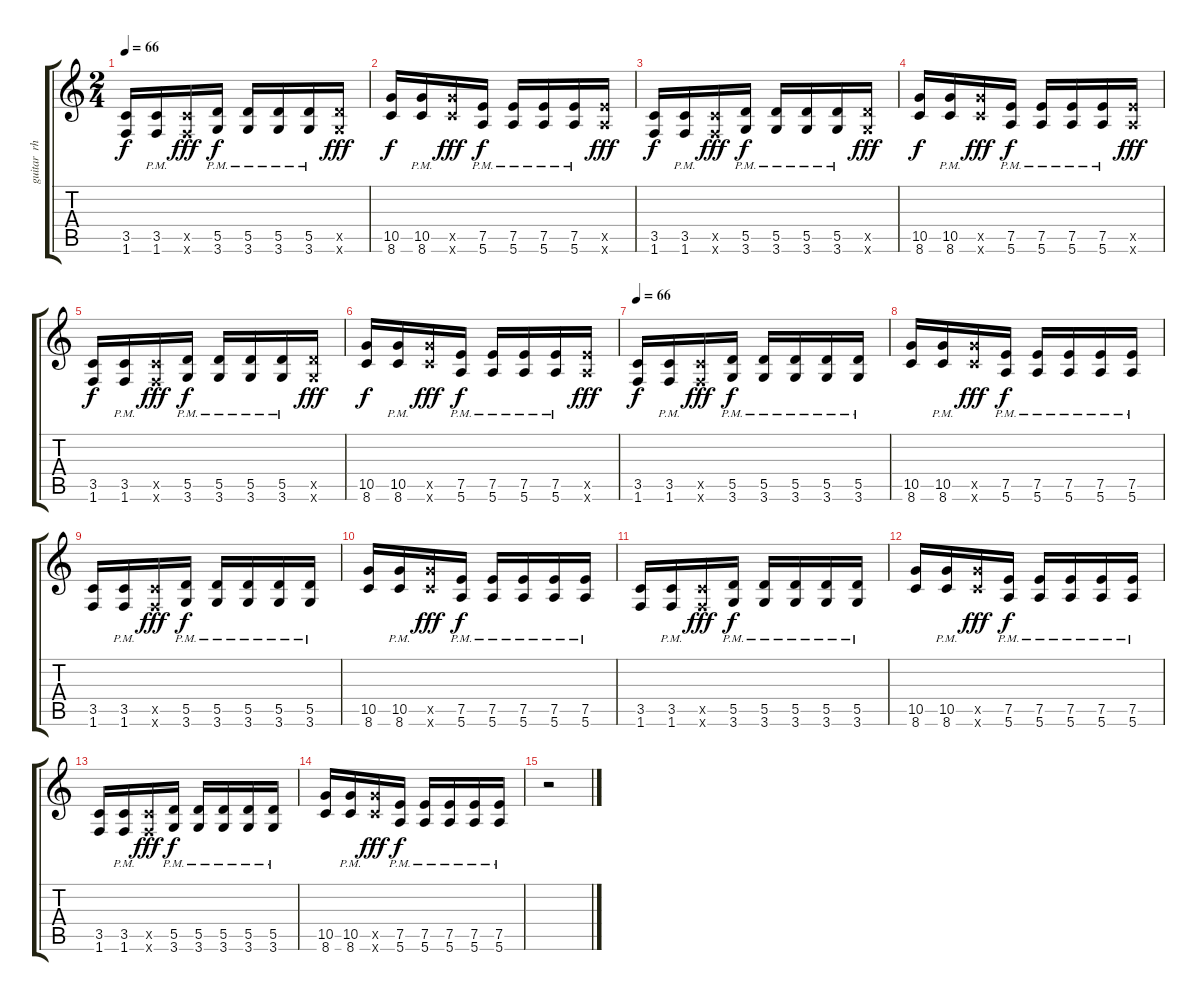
\track ("guitar  rhythm  left" "guitar  rh") {instrument distortionguitar}
\staff {score tabs}
\tuning (E4 B3 G3 D3 A2 E2) {hide}
\ts (2 4)
\tempo 66
\clef g2
\ks c
(3.5 1.6).16{dy f} (3.5{pm} 1.6{pm}).16 (3.5{x} 1.6{x}).16{dy fff} (5.5{pm} 3.6{pm}).16{dy f} (5.5{pm} 3.6{pm}).16 (5.5{pm} 3.6{pm}).16 (5.5{pm} 3.6{pm}).16 (5.5{x} 3.6{x}).16{dy fff} |
(10.5 8.6).16{dy f} (10.5{pm} 8.6{pm}).16 (10.5{x} 8.6{x}).16{dy fff} (7.5{pm} 5.6{pm}).16{dy f} (7.5{pm} 5.6{pm}).16 (7.5{pm} 5.6{pm}).16 (7.5{pm} 5.6{pm}).16 (7.5{x} 5.6{x}).16{dy fff} |
(3.5 1.6).16{dy f} (3.5{pm} 1.6{pm}).16 (3.5{x} 1.6{x}).16{dy fff} (5.5{pm} 3.6{pm}).16{dy f} (5.5{pm} 3.6{pm}).16 (5.5{pm} 3.6{pm}).16 (5.5{pm} 3.6{pm}).16 (5.5{x} 3.6{x}).16{dy fff} |
(10.5 8.6).16{dy f} (10.5{pm} 8.6{pm}).16 (10.5{x} 8.6{x}).16{dy fff} (7.5{pm} 5.6{pm}).16{dy f} (7.5{pm} 5.6{pm}).16 (7.5{pm} 5.6{pm}).16 (7.5{pm} 5.6{pm}).16 (7.5{x} 5.6{x}).16{dy fff} |
(3.5 1.6).16{dy f} (3.5{pm} 1.6{pm}).16 (3.5{x} 1.6{x}).16{dy fff} (5.5{pm} 3.6{pm}).16{dy f} (5.5{pm} 3.6{pm}).16 (5.5{pm} 3.6{pm}).16 (5.5{pm} 3.6{pm}).16 (5.5{x} 3.6{x}).16{dy fff} |
(10.5 8.6).16{dy f} (10.5{pm} 8.6{pm}).16 (10.5{x} 8.6{x}).16{dy fff} (7.5{pm} 5.6{pm}).16{dy f} (7.5{pm} 5.6{pm}).16 (7.5{pm} 5.6{pm}).16 (7.5{pm} 5.6{pm}).16 (7.5{x} 5.6{x}).16{dy fff} |
\tempo 66
(3.5 1.6).16{dy f} (3.5{pm} 1.6{pm}).16 (3.5{x} 1.6{x}).16{dy fff} (5.5{pm} 3.6{pm}).16{dy f} (5.5{pm} 3.6{pm}).16 (5.5{pm} 3.6{pm}).16 (5.5{pm} 3.6{pm}).16 (5.5{pm} 3.6{pm}).16 |
(10.5 8.6).16 (10.5{pm} 8.6{pm}).16 (10.5{x} 8.6{x}).16{dy fff} (7.5{pm} 5.6{pm}).16{dy f} (7.5{pm} 5.6{pm}).16 (7.5{pm} 5.6{pm}).16 (7.5{pm} 5.6{pm}).16 (7.5{pm} 5.6{pm}).16 |
(3.5 1.6).16 (3.5{pm} 1.6{pm}).16 (3.5{x} 1.6{x}).16{dy fff} (5.5{pm} 3.6{pm}).16{dy f} (5.5{pm} 3.6{pm}).16 (5.5{pm} 3.6{pm}).16 (5.5{pm} 3.6{pm}).16 (5.5{pm} 3.6{pm}).16 |
(10.5 8.6).16 (10.5{pm} 8.6{pm}).16 (10.5{x} 8.6{x}).16{dy fff} (7.5{pm} 5.6{pm}).16{dy f} (7.5{pm} 5.6{pm}).16 (7.5{pm} 5.6{pm}).16 (7.5{pm} 5.6{pm}).16 (7.5{pm} 5.6{pm}).16 |
(3.5 1.6).16 (3.5{pm} 1.6{pm}).16 (3.5{x} 1.6{x}).16{dy fff} (5.5{pm} 3.6{pm}).16{dy f} (5.5{pm} 3.6{pm}).16 (5.5{pm} 3.6{pm}).16 (5.5{pm} 3.6{pm}).16 (5.5{pm} 3.6{pm}).16 |
(10.5 8.6).16 (10.5{pm} 8.6{pm}).16 (10.5{x} 8.6{x}).16{dy fff} (7.5{pm} 5.6{pm}).16{dy f} (7.5{pm} 5.6{pm}).16 (7.5{pm} 5.6{pm}).16 (7.5{pm} 5.6{pm}).16 (7.5{pm} 5.6{pm}).16 |
(3.5 1.6).16 (3.5{pm} 1.6{pm}).16 (3.5{x} 1.6{x}).16{dy fff} (5.5{pm} 3.6{pm}).16{dy f} (5.5{pm} 3.6{pm}).16 (5.5{pm} 3.6{pm}).16 (5.5{pm} 3.6{pm}).16 (5.5{pm} 3.6{pm}).16 |
(10.5 8.6).16 (10.5{pm} 8.6{pm}).16 (10.5{x} 8.6{x}).16{dy fff} (7.5{pm} 5.6{pm}).16{dy f} (7.5{pm} 5.6{pm}).16 (7.5{pm} 5.6{pm}).16 (7.5{pm} 5.6{pm}).16 (7.5{pm} 5.6{pm}).16 |
r.2
